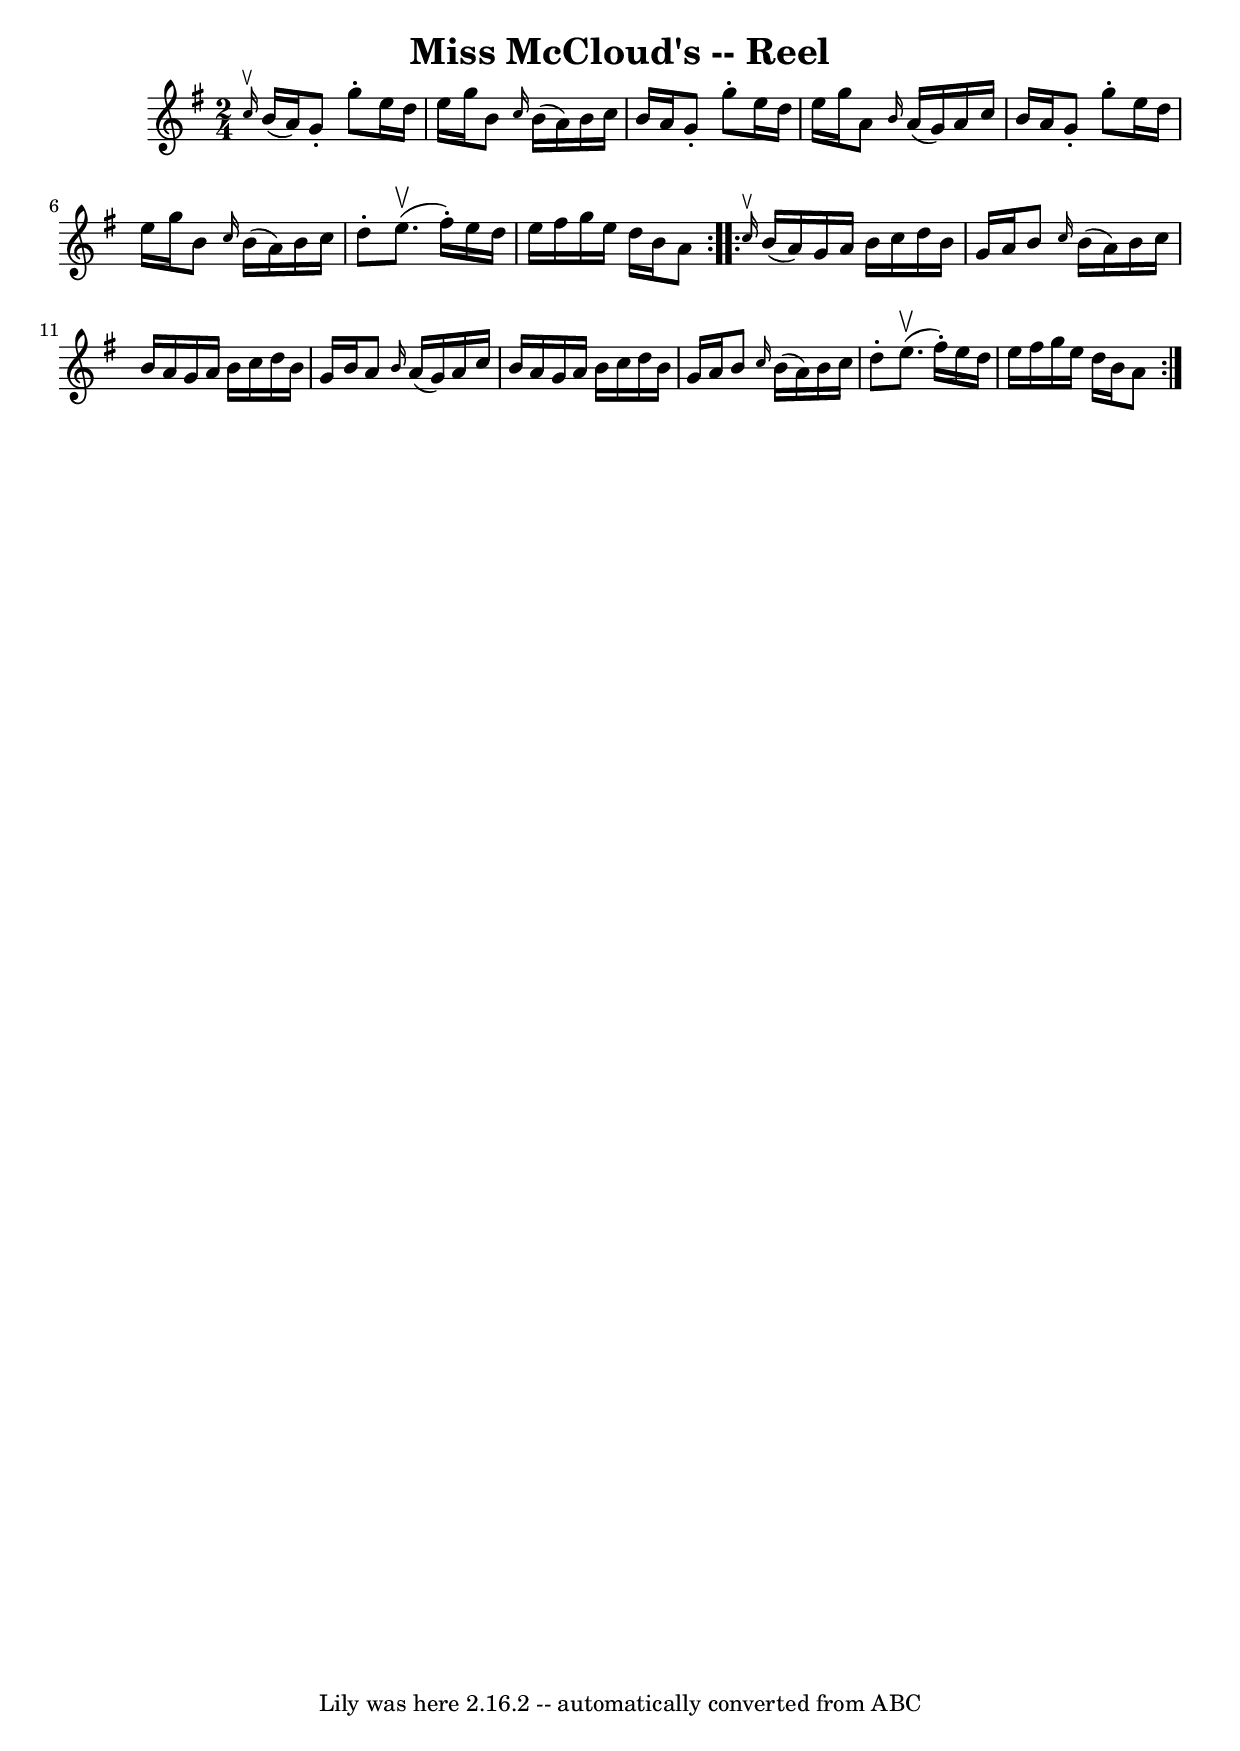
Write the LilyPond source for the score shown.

\version "2.7.40"
\include "Mammoth.ily"
\header {
	%% book = "Ryan's Mammoth Collection"
	crossRefNumber = "1"
	footnotes = "\\\\223"
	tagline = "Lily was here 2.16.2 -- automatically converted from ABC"
	title = "Miss McCloud's -- Reel"
}
voicedefault =  {


\repeat volta 2 {
\time 2/4 \key g \major   \grace { c''16^\upbow } b'16 (a'16) 
|
 g'8 -. g''8 -. e''16 d''16 e''16 g''16    |
   
b'8  \grace { c''16  } b'16 (a'16) b'16 c''16 b'16 a'16   
 |
 g'8 -. g''8 -. e''16 d''16 e''16 g''16    |
   
a'8  \grace { b'16  } a'16 (g'16) a'16 c''16 b'16 a'16    
|
 g'8 -. g''8 -. e''16 d''16 e''16 g''16    |
   
b'8  \grace { c''16  } b'16 (a'16) b'16 c''16 d''8 -.   
|
 e''8.^\upbow(fis''16 -.) e''16 d''16 e''16 fis''16  
  |
 g''16 e''16 d''16 b'16 a'8    }     \repeat volta 2 {  
 \grace { c''16^\upbow } b'16 (a'16) |
 g'16 a'16    
b'16 c''16 d''16 b'16 g'16 a'16    |
 b'8  \grace {    
c''16  } b'16 (a'16) b'16 c''16 b'16 a'16    |
 g'16 
 a'16 b'16 c''16 d''16 b'16 g'16 b'16    |
 a'8  
\grace { b'16  } a'16 (g'16) a'16 c''16 b'16 a'16    
|
 g'16 a'16 b'16 c''16 d''16 b'16 g'16 a'16    
|
 b'8  \grace { c''16  } b'16 (a'16) b'16 c''16    
d''8 -.   |
 e''8.^\upbow(fis''16 -.) e''16 d''16 e''16   
 fis''16    |
 g''16 e''16 d''16 b'16 a'8    }   
}

\score{
    <<

	\context Staff="default"
	{
	    \voicedefault 
	}

    >>
	\layout {
	}
	\midi {}
}
